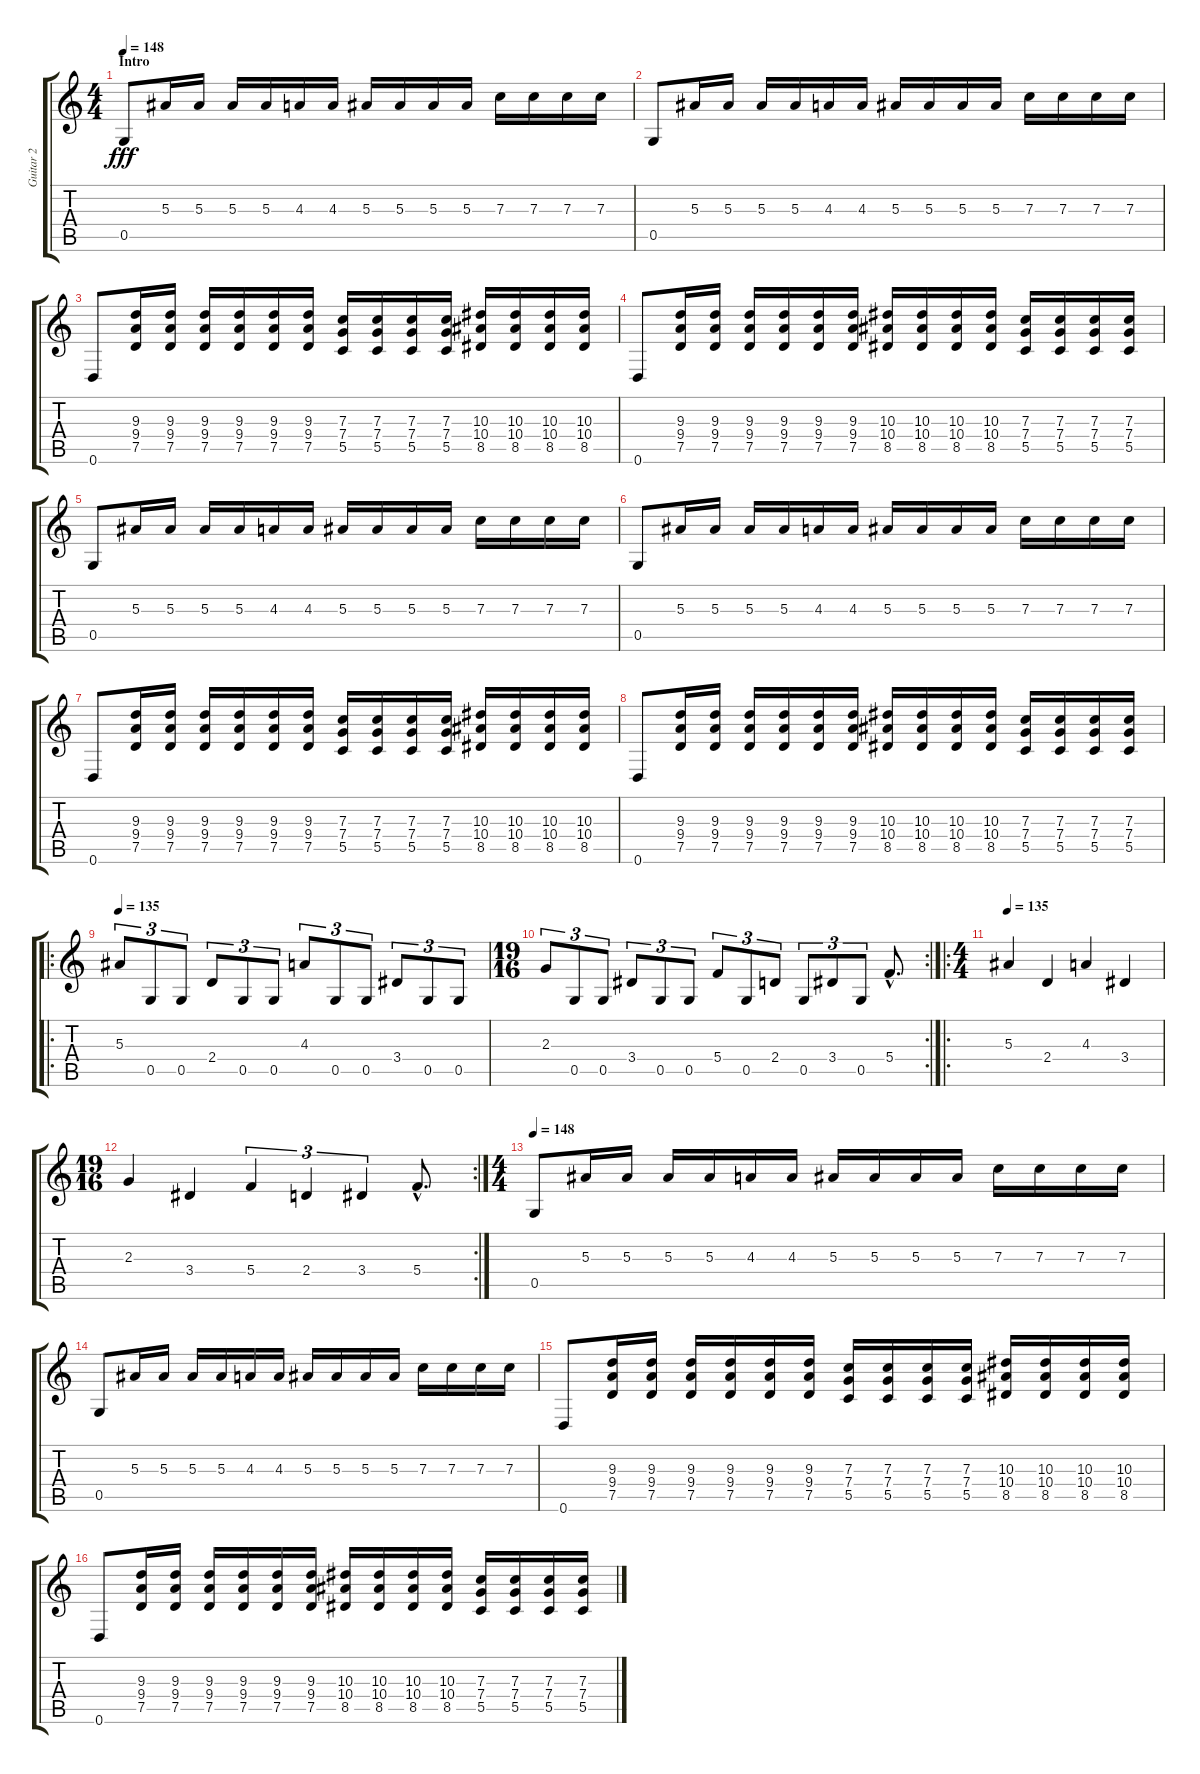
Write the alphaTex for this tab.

\track ("Guitar 2" "Guitar 2") {instrument distortionguitar}
\staff {score tabs}
\tuning (D4 A3 F3 C3 G2 D2) {hide}
\ts (4 4)
\section ("" "Intro")
\tempo 148
\clef g2
\ks c
0.5.8{dy fff volume 16 balance 0 instrument distortionguitar} 5.3.16 5.3.16 5.3.16 5.3.16 4.3.16 4.3.16 5.3.16 5.3.16 5.3.16 5.3.16 7.3.16 7.3.16 7.3.16 7.3.16 |
0.5.8 5.3.16 5.3.16 5.3.16 5.3.16 4.3.16 4.3.16 5.3.16 5.3.16 5.3.16 5.3.16 7.3.16 7.3.16 7.3.16 7.3.16 |
0.6.8 (9.3 9.4 7.5).16 (9.3 9.4 7.5).16 (9.3 9.4 7.5).16 (9.3 9.4 7.5).16 (9.3 9.4 7.5).16 (9.3 9.4 7.5).16 (7.3 7.4 5.5).16 (7.3 7.4 5.5).16 (7.3 7.4 5.5).16 (7.3 7.4 5.5).16 (10.3 10.4 8.5).16 (10.3 10.4 8.5).16 (10.3 10.4 8.5).16 (10.3 10.4 8.5).16 |
0.6.8 (9.3 9.4 7.5).16 (9.3 9.4 7.5).16 (9.3 9.4 7.5).16 (9.3 9.4 7.5).16 (9.3 9.4 7.5).16 (9.3 9.4 7.5).16 (10.3 10.4 8.5).16 (10.3 10.4 8.5).16 (10.3 10.4 8.5).16 (10.3 10.4 8.5).16 (7.3 7.4 5.5).16 (7.3 7.4 5.5).16 (7.3 7.4 5.5).16 (7.3 7.4 5.5).16 |
0.5.8 5.3.16 5.3.16 5.3.16 5.3.16 4.3.16 4.3.16 5.3.16 5.3.16 5.3.16 5.3.16 7.3.16 7.3.16 7.3.16 7.3.16 |
0.5.8 5.3.16 5.3.16 5.3.16 5.3.16 4.3.16 4.3.16 5.3.16 5.3.16 5.3.16 5.3.16 7.3.16 7.3.16 7.3.16 7.3.16 |
0.6.8 (9.3 9.4 7.5).16 (9.3 9.4 7.5).16 (9.3 9.4 7.5).16 (9.3 9.4 7.5).16 (9.3 9.4 7.5).16 (9.3 9.4 7.5).16 (7.3 7.4 5.5).16 (7.3 7.4 5.5).16 (7.3 7.4 5.5).16 (7.3 7.4 5.5).16 (10.3 10.4 8.5).16 (10.3 10.4 8.5).16 (10.3 10.4 8.5).16 (10.3 10.4 8.5).16 |
0.6.8 (9.3 9.4 7.5).16 (9.3 9.4 7.5).16 (9.3 9.4 7.5).16 (9.3 9.4 7.5).16 (9.3 9.4 7.5).16 (9.3 9.4 7.5).16 (10.3 10.4 8.5).16 (10.3 10.4 8.5).16 (10.3 10.4 8.5).16 (10.3 10.4 8.5).16 (7.3 7.4 5.5).16 (7.3 7.4 5.5).16 (7.3 7.4 5.5).16 (7.3 7.4 5.5).16 |
\ro
\tempo 135
5.3.8{tu (3 2)} 0.5.8{tu (3 2)} 0.5.8{tu (3 2)} 2.4.8{tu (3 2)} 0.5.8{tu (3 2)} 0.5.8{tu (3 2)} 4.3.8{tu (3 2)} 0.5.8{tu (3 2)} 0.5.8{tu (3 2)} 3.4.8{tu (3 2)} 0.5.8{tu (3 2)} 0.5.8{tu (3 2)} |
\rc 2
\ts (19 16)
2.3.8{tu (3 2)} 0.5.8{tu (3 2)} 0.5.8{tu (3 2)} 3.4.8{tu (3 2)} 0.5.8{tu (3 2)} 0.5.8{tu (3 2)} 5.4.8{tu (3 2)} 0.5.8{tu (3 2)} 2.4.8{tu (3 2)} 0.5.8{tu (3 2)} 3.4.8{tu (3 2)} 0.5.8{tu (3 2)} 5.4{hac}.8{d} |
\ro
\ts (4 4)
\tempo 135
5.3.4 2.4.4 4.3.4 3.4.4 |
\rc 2
\ts (19 16)
2.3.4 3.4.4 5.4.4{tu (3 2)} 2.4.4{tu (3 2)} 3.4.4{tu (3 2)} 5.4{hac}.8{d} |
\ts (4 4)
\tempo 148
0.5.8 5.3.16 5.3.16 5.3.16 5.3.16 4.3.16 4.3.16 5.3.16 5.3.16 5.3.16 5.3.16 7.3.16 7.3.16 7.3.16 7.3.16 |
0.5.8 5.3.16 5.3.16 5.3.16 5.3.16 4.3.16 4.3.16 5.3.16 5.3.16 5.3.16 5.3.16 7.3.16 7.3.16 7.3.16 7.3.16 |
0.6.8 (9.3 9.4 7.5).16 (9.3 9.4 7.5).16 (9.3 9.4 7.5).16 (9.3 9.4 7.5).16 (9.3 9.4 7.5).16 (9.3 9.4 7.5).16 (7.3 7.4 5.5).16 (7.3 7.4 5.5).16 (7.3 7.4 5.5).16 (7.3 7.4 5.5).16 (10.3 10.4 8.5).16 (10.3 10.4 8.5).16 (10.3 10.4 8.5).16 (10.3 10.4 8.5).16 |
0.6.8 (9.3 9.4 7.5).16 (9.3 9.4 7.5).16 (9.3 9.4 7.5).16 (9.3 9.4 7.5).16 (9.3 9.4 7.5).16 (9.3 9.4 7.5).16 (10.3 10.4 8.5).16 (10.3 10.4 8.5).16 (10.3 10.4 8.5).16 (10.3 10.4 8.5).16 (7.3 7.4 5.5).16 (7.3 7.4 5.5).16 (7.3 7.4 5.5).16 (7.3 7.4 5.5).16
